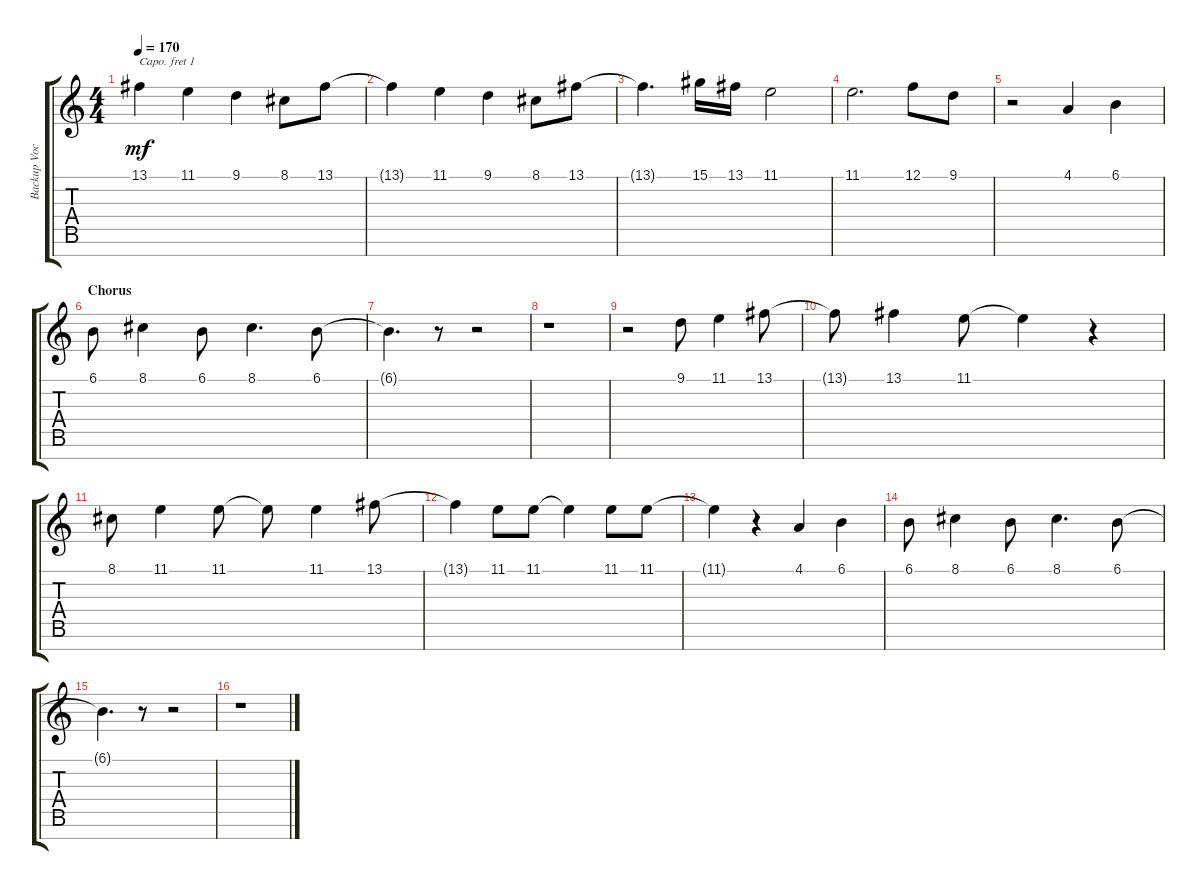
\track ("Backup Vocals - David Desrosiers" "Backup Voc") {instrument synthbrass1}
\staff {score tabs}
\capo 1
\tuning (E4 B3 G3 D3 A2 E2 B1) {hide}
\ts (4 4)
\tempo 170
\clef g2
\ks c
13.1{t}.4{dy mf} 11.1.4 9.1.4 8.1.8 13.1.8 |
13.1{t}.4 11.1.4 9.1.4 8.1.8 13.1.8 |
13.1{t}.4{d} 15.1.16 13.1.16 11.1.2 |
11.1.2{d} 12.1.8 9.1.8 |
r.2 4.1.4 6.1.4 |
\section ("" "Chorus")
6.1.8 8.1.4 6.1.8 8.1.4{d} 6.1.8 |
6.1{t}.4{d} r.8 r.2 |
r.1 |
r.2 9.1.8 11.1.4 13.1.8 |
13.1{t}.8 13.1.4 11.1.8 11.1{t}.4 r.4 |
8.1.8 11.1.4 11.1.8 11.1{t}.8 11.1.4 13.1.8 |
13.1{t}.4 11.1.8 11.1.8 11.1{t}.4 11.1.8 11.1.8 |
11.1{t}.4 r.4 4.1.4 6.1.4 |
6.1.8 8.1.4 6.1.8 8.1.4{d} 6.1.8 |
6.1{t}.4{d} r.8 r.2 |
r.1
